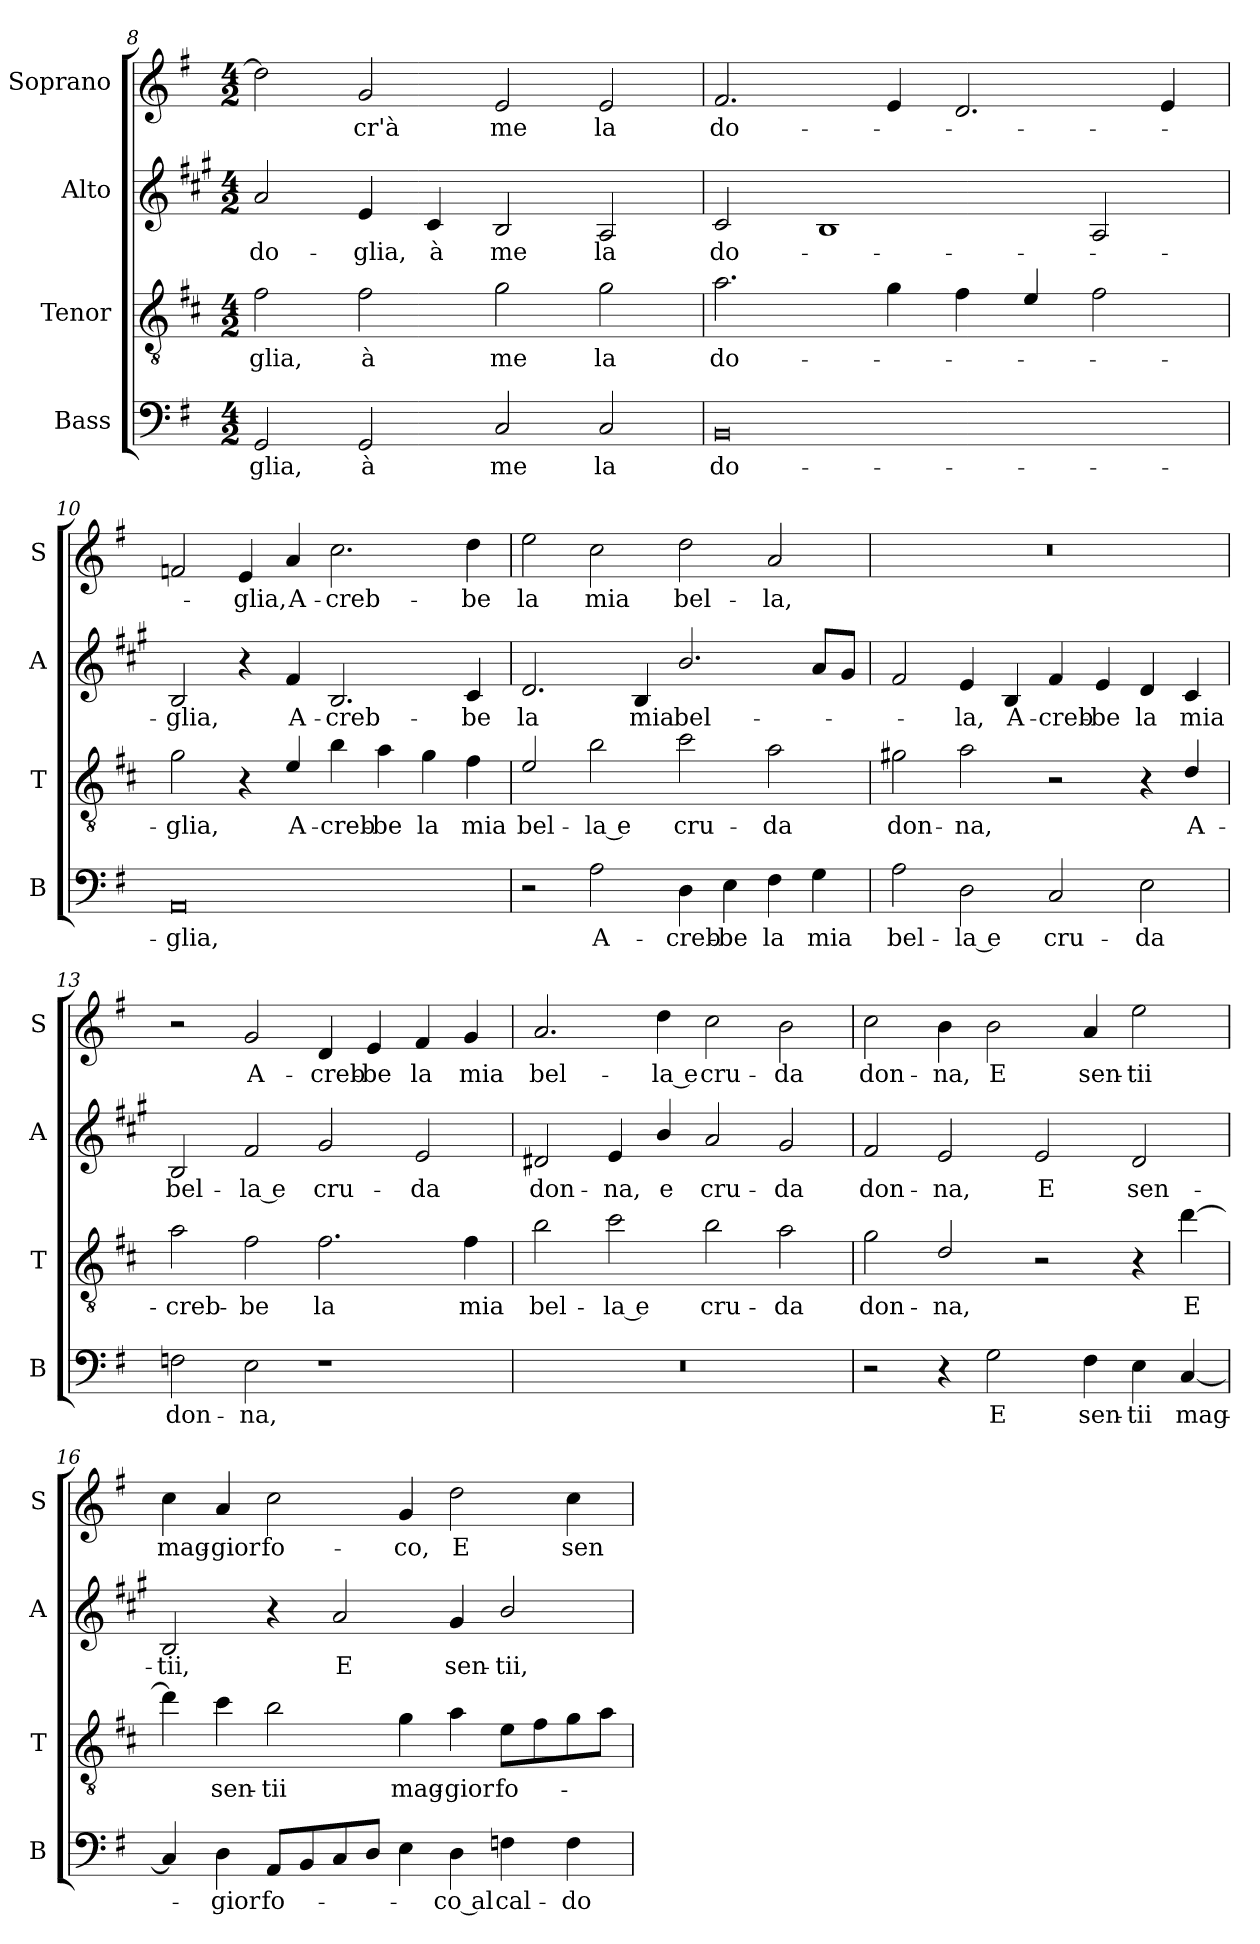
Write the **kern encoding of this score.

**kern	**text	**kern	**text	**kern	**text	**kern	**text
*part4	*part4	*part3	*part3	*part2	*part2	*part1	*part1
*staff4	*staff4	*staff3	*staff3	*staff2	*staff2	*staff1	*staff1
*I"Bass	*	*I"Tenor	*	*I"Alto	*	*I"Soprano	*
*I'B	*	*I'T	*	*I'A	*	*I'S	*
*clefF4	*	*clefGv2	*	*clefG2	*	*clefG2	*
*	*	*ITrd4c7	*	*ITrd1c2	*	*	*
*k[f#]	*	*k[f#]	*	*k[f#]	*	*k[f#]	*
*G:	*	*G:	*	*G:	*	*G:	*
*M4/2	*	*M4/2	*	*M4/2	*	*M4/2	*
=8	=8	=8	=8	=8	=8	=8	=8
!	!LO:LY:b	!	!LO:LY:b	!	!LO:LY:b	!	!
2GG/	-glia,	2B\	-glia,	2g/	do-	2dd\]	.
!	!LO:LY:b	!	!LO:LY:b	!	!LO:LY:b	!	!LO:LY:b
2GG/	à	2B\	à	4d/	-glia,	2g/	-cr'à
!	!	!	!	!	!LO:LY:b	!	!
.	.	.	.	4B/	à	.	.
!	!LO:LY:b	!	!LO:LY:b	!	!LO:LY:b	!	!LO:LY:b
2C/	me	2c\	me	2A/	me	2e/	me
!	!LO:LY:b	!	!LO:LY:b	!	!LO:LY:b	!	!LO:LY:b
2C/	la	2c\	la	2G/	la	2e/	la
!!LO:PB:g=z
=9	=9	=9	=9	=9	=9	=9	=9
!	!LO:LY:b	!	!LO:LY:b	!	!LO:LY:b	!	!LO:LY:b
0BB	do-	2.d\	do-	2B/	do-	2.f#/	do-
.	.	.	.	1A	.	.	.
.	.	4c\	.	.	.	4e/	.
.	.	4B\	.	.	.	2.d/	.
.	.	4A/	.	.	.	.	.
.	.	2B\	.	2G/	.	.	.
.	.	.	.	.	.	4e/	.
=10	=10	=10	=10	=10	=10	=10	=10
!	!LO:LY:b	!	!LO:LY:b	!	!LO:LY:b	!	!
0AA	-glia,	2c\	-glia,	2A/	-glia,	2fn/	.
!	!	!	!	!	!	!	!LO:LY:b
.	.	4r	.	4r	.	4e/	-glia,
!	!	!	!LO:LY:b	!	!LO:LY:b	!	!LO:LY:b
.	.	4A/	A-	4e/	A-	4a/	A-
!	!	!	!LO:LY:b	!	!LO:LY:b	!	!LO:LY:b
.	.	4e\	-creb-	2.A/	-creb-	2.cc\	-creb-
!	!	!	!LO:LY:b	!	!	!	!
.	.	4d\	-be	.	.	.	.
!	!	!	!LO:LY:b	!	!	!	!
.	.	4c\	la	.	.	.	.
!	!	!	!LO:LY:b	!	!LO:LY:b	!	!LO:LY:b
.	.	4B\	mia	4B/	-be	4dd\	-be
=11	=11	=11	=11	=11	=11	=11	=11
!	!	!	!LO:LY:b	!	!LO:LY:b	!	!LO:LY:b
2r	.	2A/	bel-	2.c/	la	2ee\	la
!	!LO:LY:b	!	!LO:LY:b	!	!	!	!LO:LY:b
2A\	A-	2e\	-la e	.	.	2cc\	mia
!	!	!	!	!	!LO:LY:b	!	!
.	.	.	.	4A/	mia	.	.
!	!LO:LY:b	!	!LO:LY:b	!	!LO:LY:b	!	!LO:LY:b
4D\	-creb-	2f#i\	cru-	2.a/	bel-	2dd\	bel-
!	!LO:LY:b	!	!	!	!	!	!
4E\	-be	.	.	.	.	.	.
!	!LO:LY:b	!	!LO:LY:b	!	!	!	!LO:LY:b
4F#\	la	2d\	-da	.	.	2a/	-la,
!	!LO:LY:b	!	!	!	!	!	!
4G\	mia	.	.	8g/L	.	.	.
.	.	.	.	8f#/J	.	.	.
!!LO:LB:g=z
=12	=12	=12	=12	=12	=12	=12	=12
!	!LO:LY:b	!	!LO:LY:b	!	!	!	!
2A\	bel-	2c#X\	don-	2e/	.	0r	.
!	!LO:LY:b	!	!LO:LY:b	!	!LO:LY:b	!	!
2D\	-la e	2d\	-na,	4d/	-la,	.	.
!	!	!	!	!	!LO:LY:b	!	!
.	.	.	.	4A/	A-	.	.
!	!LO:LY:b	!	!	!	!LO:LY:b	!	!
2C/	cru-	2r	.	4e/	-creb-	.	.
!	!	!	!	!	!LO:LY:b	!	!
.	.	.	.	4d/	-be	.	.
!	!LO:LY:b	!	!	!	!LO:LY:b	!	!
2E\	-da	4r	.	4c/	la	.	.
!	!	!	!LO:LY:b	!	!LO:LY:b	!	!
.	.	4G/	A-	4B/	mia	.	.
=13	=13	=13	=13	=13	=13	=13	=13
!	!LO:LY:b	!	!LO:LY:b	!	!LO:LY:b	!	!
2Fn\	don-	2d\	-creb-	2A/	bel-	2r	.
!	!LO:LY:b	!	!LO:LY:b	!	!LO:LY:b	!	!LO:LY:b
2E\	-na,	2B\	-be	2e/	-la e	2g/	A-
!	!	!	!LO:LY:b	!	!LO:LY:b	!	!LO:LY:b
1r	.	2.B\	la	2f#i/	cru-	4d/	-creb-
!	!	!	!	!	!	!	!LO:LY:b
.	.	.	.	.	.	4e/	-be
!	!	!	!	!	!LO:LY:b	!	!LO:LY:b
.	.	.	.	2d/	-da	4f#/	la
!	!	!	!LO:LY:b	!	!	!	!LO:LY:b
.	.	4B\	mia	.	.	4g/	mia
=14	=14	=14	=14	=14	=14	=14	=14
!	!	!	!LO:LY:b	!	!LO:LY:b	!	!LO:LY:b
0r	.	2e\	bel-	2c#X/	don-	2.a/	bel-
!	!	!	!LO:LY:b	!	!LO:LY:b	!	!
.	.	2f#\	-la e	4d/	-na,	.	.
!	!	!	!	!	!LO:LY:b	!	!LO:LY:b
.	.	.	.	4a/	e	4dd\	-la e
!	!	!	!LO:LY:b	!	!LO:LY:b	!	!LO:LY:b
.	.	2e\	cru-	2g/	cru-	2cc\	cru-
!	!	!	!LO:LY:b	!	!LO:LY:b	!	!LO:LY:b
.	.	2d\	-da	2f#/	-da	2b\	-da
!!LO:LB:g=z
=15	=15	=15	=15	=15	=15	=15	=15
!	!	!	!LO:LY:b	!	!LO:LY:b	!	!LO:LY:b
2r	.	2c\	don-	2e/	don-	2cc\	don-
!	!	!	!LO:LY:b	!	!LO:LY:b	!	!LO:LY:b
4r	.	2G/	-na,	2d/	-na,	4b\	-na,
!	!LO:LY:b	!	!	!	!	!	!LO:LY:b
2G\	E	.	.	.	.	2b\	E
!	!	!	!	!	!LO:LY:b	!	!
.	.	2r	.	2d/	E	.	.
!	!LO:LY:b	!	!	!	!	!	!LO:LY:b
4F#\	sen-	.	.	.	.	4a/	sen-
!	!LO:LY:b	!	!	!	!LO:LY:b	!	!LO:LY:b
4E\	-tii	4r	.	2c/	sen-	2ee\	-tii
!	!LO:LY:b	!	!LO:LY:b	!	!	!	!
[4C/	mag-	[4g\	E	.	.	.	.
=16	=16	=16	=16	=16	=16	=16	=16
!	!	!	!	!	!LO:LY:b	!	!LO:LY:b
4C/]	.	4g\]	.	2A/	-tii,	4cc\	mag-
!	!LO:LY:b	!	!LO:LY:b	!	!	!	!LO:LY:b
4D\	-gior	4f#\	sen-	.	.	4a/	-gior
!	!LO:LY:b	!	!LO:LY:b	!	!	!	!LO:LY:b
8AA/L	fo-	2e\	-tii	4r	.	2cc\	fo-
8BB/	.	.	.	.	.	.	.
!	!	!	!	!	!LO:LY:b	!	!
8C/	.	.	.	2g/	E	.	.
8D/J	.	.	.	.	.	.	.
!	!	!	!LO:LY:b	!	!	!	!LO:LY:b
4E\	.	4c\	mag-	.	.	4g/	-co,
!	!LO:LY:b	!	!LO:LY:b	!	!LO:LY:b	!	!LO:LY:b
4D\	-co al	4d\	-gior	4f#/	sen-	2dd\	E
!	!LO:LY:b	!	!LO:LY:b	!	!LO:LY:b	!	!
4Fn\	cal-	8A\L	fo-	2a/	-tii,	.	.
.	.	8B\	.	.	.	.	.
!	!LO:LY:b	!	!	!	!	!	!LO:LY:b
4F\	-do	8c\	.	.	.	4cc\	sen-
.	.	8d\J	.	.	.	.	.
=	=	=	=	=	=	=	=
*-	*-	*-	*-	*-	*-	*-	*-
